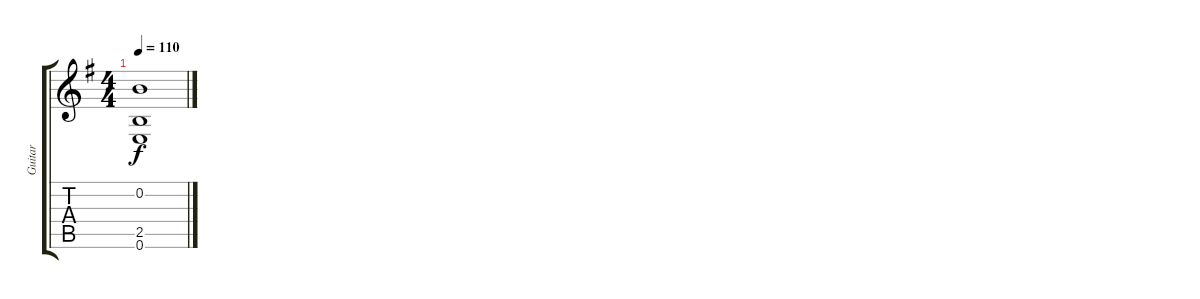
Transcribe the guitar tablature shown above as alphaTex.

\track ("Guitar" "Guitar") {instrument distortionguitar}
\staff {score tabs}
\tuning (E4 B3 G3 D3 A2 E2) {hide}
\ts (4 4)
\tempo 110
\clef g2
\ks eminor
(0.2{t} 2.5{t} 0.6{t}).1{dy f}
